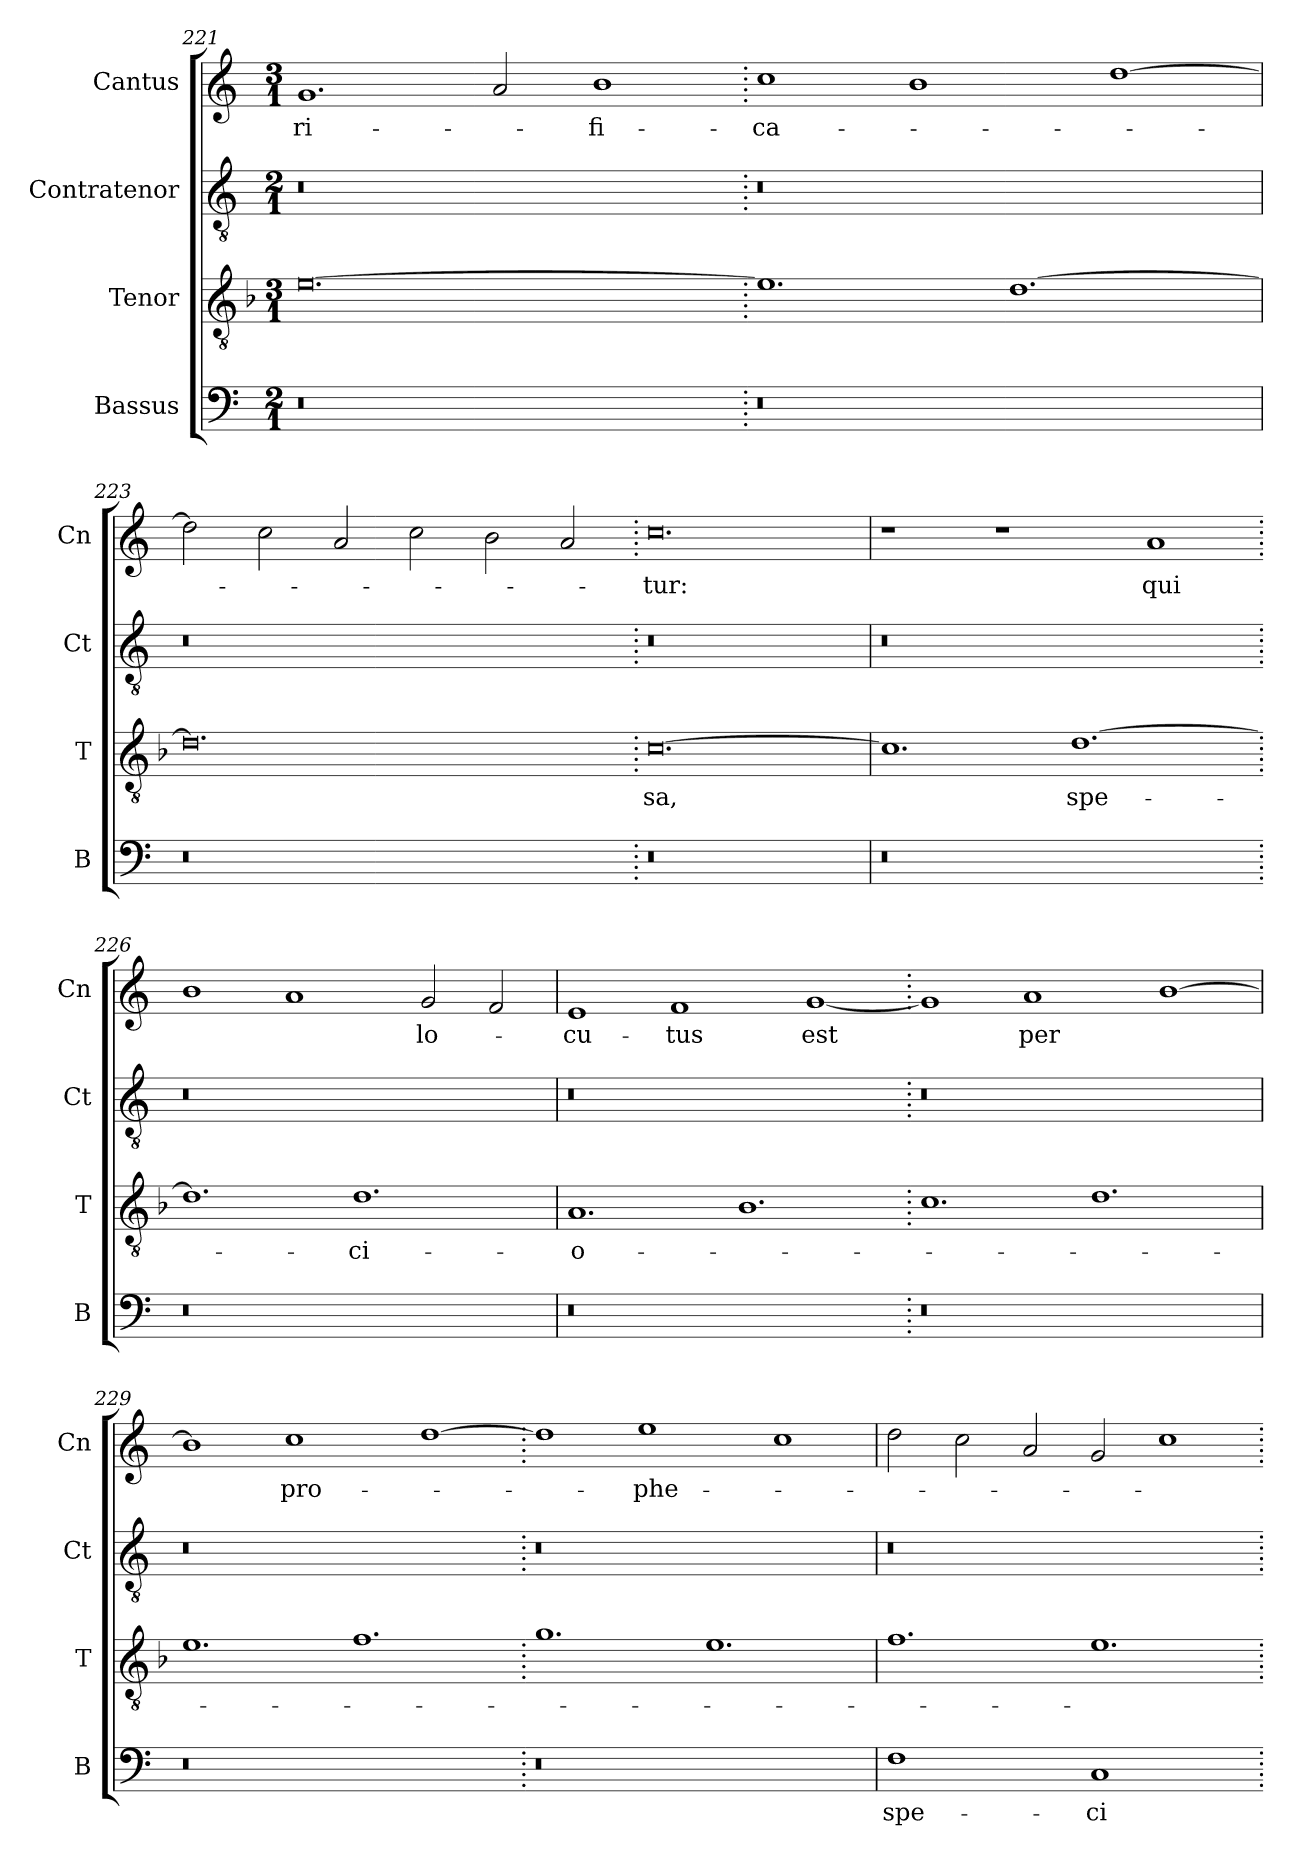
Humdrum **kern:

**kern	**text	**kern	**text	**kern	**kern	**text
*part4	*part4	*part3	*part3	*part2	*part1	*part1
*staff4	*staff4	*staff3	*staff3	*staff2	*staff1	*staff1
*I"Bassus	*	*I"Tenor	*	*I"Contratenor	*I"Cantus	*
*I'B	*	*I'T	*	*I'Ct	*I'Cn	*
*clefF4	*	*clefGv2	*	*clefGv2	*clefG2	*
*k[]	*	*k[b-]	*	*k[]	*k[]	*
*M2/1	*	*M3/1	*	*M2/1	*M3/1	*
=221	=221	=221	=221	=221	=221	=221
!LO:N:vis=0	!	!	!	!	!	!
0.r	.	[0.e	.	0.r	1.g	-ri-
.	.	.	.	.	2a/	.
.	.	.	.	.	1b	-fi-
=222.	=222.	=222.	=222.	=222.	=222.	=222.
!LO:N:vis=0	!	!	!	!	!	!
0.r	.	1.e]	.	0.r	1cc	-ca-
.	.	.	.	.	1b	.
.	.	[1.d	.	.	.	.
.	.	.	.	.	[1dd	.
=223	=223	=223	=223	=223	=223	=223
!LO:N:vis=0	!	!	!	!	!	!
0.r	.	0.d]	.	0.r	2dd\]	.
.	.	.	.	.	2cc\	.
.	.	.	.	.	2a/	.
.	.	.	.	.	2cc\	.
.	.	.	.	.	2b\	.
.	.	.	.	.	2a/	.
=224.	=224.	=224.	=224.	=224.	=224.	=224.
!LO:N:vis=0	!	!	!	!	!	!
0.r	.	[0.c	-sa,	0.r	0.cc	-tur:
=225	=225	=225	=225	=225	=225	=225
!LO:N:vis=0	!	!	!	!	!	!
0.r	.	1.c]	.	0.r	1r	.
.	.	.	.	.	1r	.
.	.	[1.d	spe-	.	.	.
.	.	.	.	.	1a	qui
=226.	=226.	=226.	=226.	=226.	=226.	=226.
!LO:N:vis=0	!	!	!	!	!	!
0.r	.	1.d]	.	0.r	1b	.
.	.	.	.	.	1a	.
.	.	1.d	-ci-	.	.	.
.	.	.	.	.	2g/	lo-
.	.	.	.	.	2f/	.
=227	=227	=227	=227	=227	=227	=227
!LO:N:vis=0	!	!	!	!	!	!
0.r	.	1.A	-o-	0.r	1e	-cu-
.	.	.	.	.	1f	-tus
.	.	1.B-	.	.	.	.
.	.	.	.	.	[1g	est
=228.	=228.	=228.	=228.	=228.	=228.	=228.
!LO:N:vis=0	!	!	!	!	!	!
0.r	.	1.c	.	0.r	1g]	.
.	.	.	.	.	1a	per
.	.	1.d	.	.	.	.
.	.	.	.	.	[1b	.
=229	=229	=229	=229	=229	=229	=229
!LO:N:vis=0	!	!	!	!	!	!
0.r	.	1.e	.	0.r	1b]	.
.	.	.	.	.	1cc	pro-
.	.	1.f	.	.	.	.
.	.	.	.	.	[1dd	.
=230.	=230.	=230.	=230.	=230.	=230.	=230.
!LO:N:vis=0	!	!	!	!	!	!
0.r	.	1.g	.	0.r	1dd]	.
.	.	.	.	.	1ee	-phe-
.	.	1.e	.	.	.	.
.	.	.	.	.	1cc	.
=231	=231	=231	=231	=231	=231	=231
!LO:N:vis=1	!	!	!	!	!	!
1.F	spe-	1.f	.	0.r	2dd\	.
.	.	.	.	.	2cc\	.
.	.	.	.	.	2a/	.
!LO:N:vis=1	!	!	!	!	!	!
1.C	-ci-	1.e	.	.	2g/	.
.	.	.	.	.	1cc	.
=.	=.	=.	=.	=.	=.	=.
*-	*-	*-	*-	*-	*-	*-
